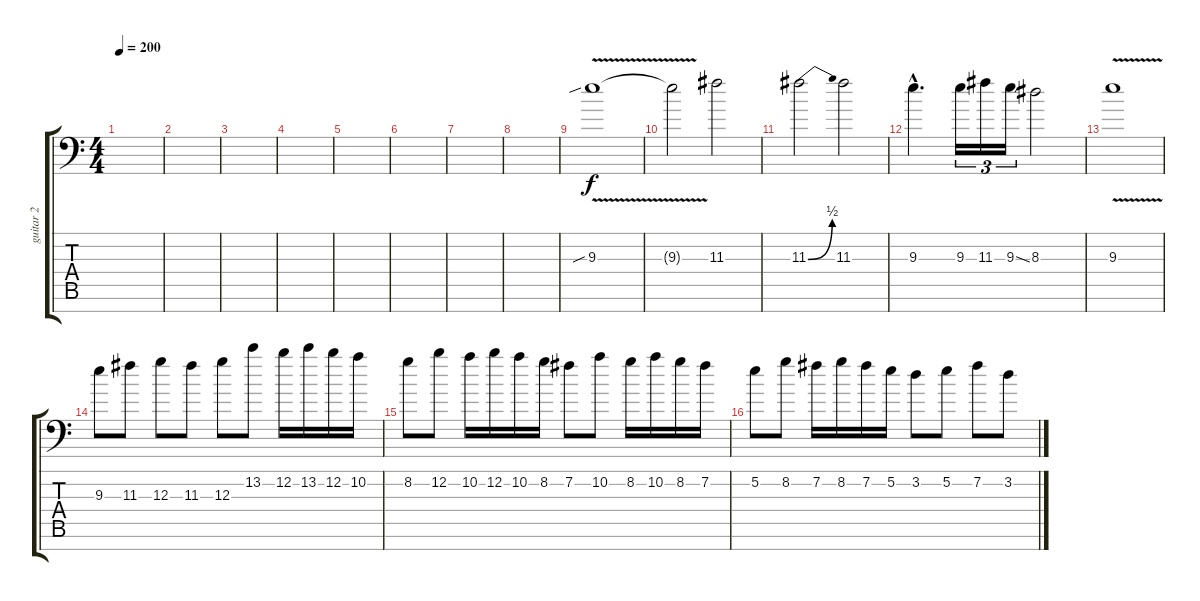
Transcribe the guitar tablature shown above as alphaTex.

\track ("guitar 2" "guitar 2") {instrument distortionguitar}
\staff {score tabs}
\tuning (E4 B3 G3 D3 A2 E2 C-1) {hide}
\ts (4 4)
\tempo 200
\clef f4
\ks c
|
|
|
|
|
|
|
|
9.3{v sib}.1 |
9.3{t}.2 11.3.2 |
11.3{be (bend 0 0 60 2)}.2 11.3.2 |
9.3{hac}.4{d} 9.3.16{tu (3 2)} 11.3.16{tu (3 2)} 9.3{ss}.16{tu (3 2)} 8.3.2 |
9.3{v}.1 |
9.3.8 11.3.8 12.3.8 11.3.8 12.3.8 13.2.8 12.2.16 13.2.16 12.2.16 10.2.16 |
8.2.8 12.2.8 10.2.16 12.2.16 10.2.16 8.2.16 7.2.8 10.2.8 8.2.16 10.2.16 8.2.16 7.2.16 |
5.2.8 8.2.8 7.2.16 8.2.16 7.2.16 5.2.16 3.2.8 5.2.8 7.2.8 3.2.8
